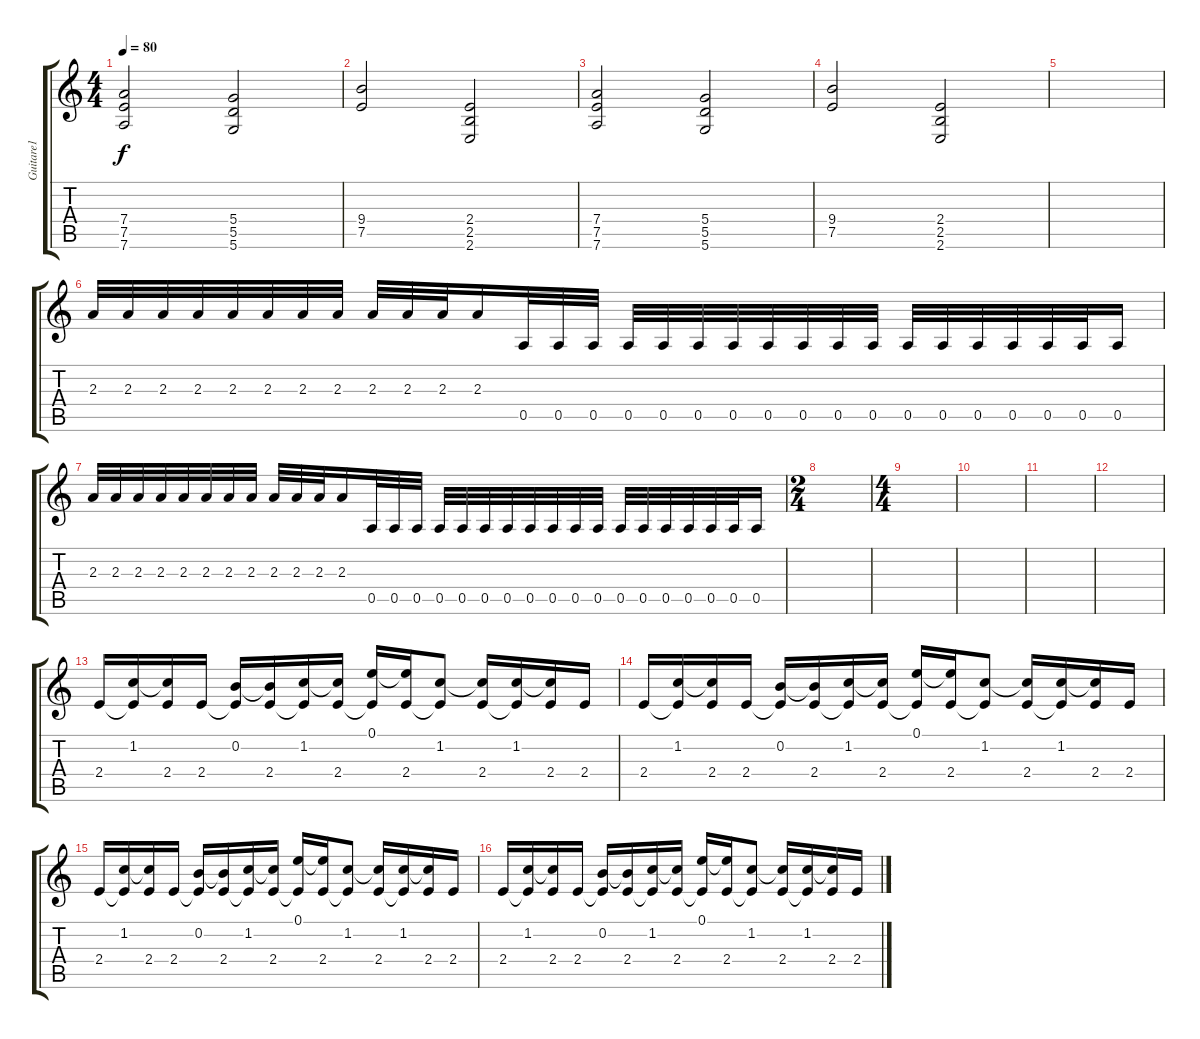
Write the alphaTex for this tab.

\track ("Guitare1" "Guitare1") {instrument distortionguitar}
\staff {score tabs}
\tuning (E4 B3 G3 D3 A2 D2) {hide}
\ts (4 4)
\tempo 80
\clef g2
\ks c
(7.4 7.5 7.6).2{dy f} (5.4 5.5 5.6).2 |
(9.4 7.5).2 (2.4 2.5 2.6).2 |
(7.4 7.5 7.6).2 (5.4 5.5 5.6).2 |
(9.4 7.5).2 (2.4 2.5 2.6).2 |
|
2.3.32{instrument pad1newage} 2.3.32 2.3.32 2.3.32 2.3.32 2.3.32 2.3.32 2.3.32 2.3.32 2.3.32 2.3.32 2.3.16 0.5.32 0.5.32 0.5.32 0.5.32 0.5.32 0.5.32 0.5.32 0.5.32 0.5.32 0.5.32 0.5.32 0.5.32 0.5.32 0.5.32 0.5.32 0.5.32 0.5.32 0.5.16 |
2.3.32{instrument pad1newage} 2.3.32 2.3.32 2.3.32 2.3.32 2.3.32 2.3.32 2.3.32 2.3.32 2.3.32 2.3.32 2.3.16 0.5.32 0.5.32 0.5.32 0.5.32 0.5.32 0.5.32 0.5.32 0.5.32 0.5.32 0.5.32 0.5.32 0.5.32 0.5.32 0.5.32 0.5.32 0.5.32 0.5.32 0.5.16 |
\ts (2 4)
|
\ts (4 4)
|
|
|
|
2.4.16{balance 16 instrument electricguitarjazz} (1.2 2.4{t}).16 (1.2{t} 2.4).16 2.4.16 (0.2 2.4{t}).16 (0.2{t} 2.4).16 (1.2 2.4{t}).16 (1.2{t} 2.4).16 (0.1 2.4{t}).16 (0.1{t} 2.4).16 (1.2 2.4{t}).8 (1.2{t} 2.4).16 (1.2 2.4{t}).16 (1.2{t} 2.4).16 2.4.16 |
2.4.16{balance 16 instrument electricguitarjazz} (1.2 2.4{t}).16 (1.2{t} 2.4).16 2.4.16 (0.2 2.4{t}).16 (0.2{t} 2.4).16 (1.2 2.4{t}).16 (1.2{t} 2.4).16 (0.1 2.4{t}).16 (0.1{t} 2.4).16 (1.2 2.4{t}).8 (1.2{t} 2.4).16 (1.2 2.4{t}).16 (1.2{t} 2.4).16 2.4.16 |
2.4.16{balance 16 instrument electricguitarjazz} (1.2 2.4{t}).16 (1.2{t} 2.4).16 2.4.16 (0.2 2.4{t}).16 (0.2{t} 2.4).16 (1.2 2.4{t}).16 (1.2{t} 2.4).16 (0.1 2.4{t}).16 (0.1{t} 2.4).16 (1.2 2.4{t}).8 (1.2{t} 2.4).16 (1.2 2.4{t}).16 (1.2{t} 2.4).16 2.4.16 |
2.4.16{balance 16 instrument electricguitarjazz} (1.2 2.4{t}).16 (1.2{t} 2.4).16 2.4.16 (0.2 2.4{t}).16 (0.2{t} 2.4).16 (1.2 2.4{t}).16 (1.2{t} 2.4).16 (0.1 2.4{t}).16 (0.1{t} 2.4).16 (1.2 2.4{t}).8 (1.2{t} 2.4).16 (1.2 2.4{t}).16 (1.2{t} 2.4).16 2.4.16
